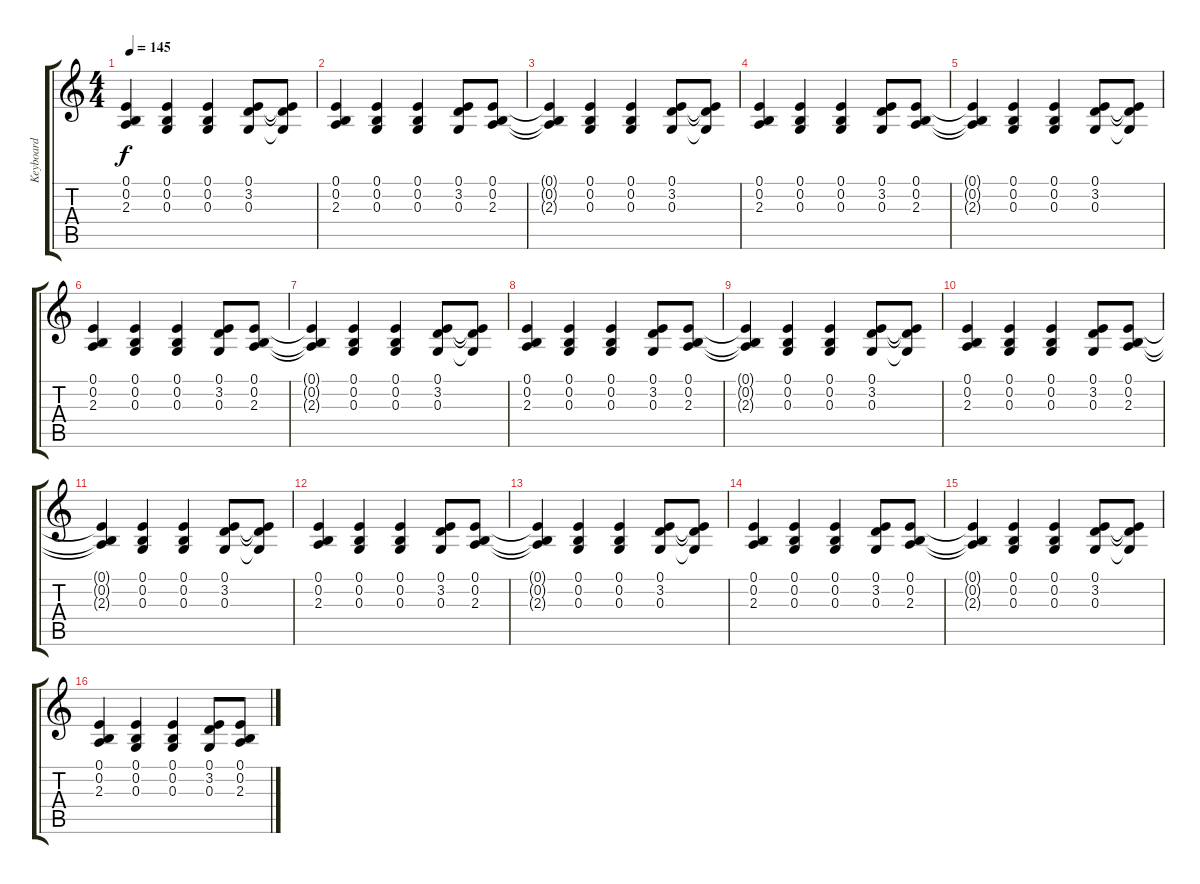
\track ("Keyboard" "Keyboard") {instrument accordion}
\staff {score tabs}
\tuning (E4 B3 G3 D3 A2 E2) {hide}
\ts (4 4)
\tempo 145
\clef g2
\ks c
(0.1{t} 0.2{t} 2.3{t}).4{dy f} (0.1 0.2 0.3).4 (0.1 0.2 0.3).4 (0.1 3.2 0.3).8 (0.1{t} 3.2{t} 0.3{t}).8 |
(0.1 0.2 2.3).4 (0.1 0.2 0.3).4 (0.1 0.2 0.3).4 (0.1 3.2 0.3).8 (0.1 0.2 2.3).8 |
(0.1{t} 0.2{t} 2.3{t}).4 (0.1 0.2 0.3).4 (0.1 0.2 0.3).4 (0.1 3.2 0.3).8 (0.1{t} 3.2{t} 0.3{t}).8 |
(0.1 0.2 2.3).4 (0.1 0.2 0.3).4 (0.1 0.2 0.3).4 (0.1 3.2 0.3).8 (0.1 0.2 2.3).8 |
(0.1{t} 0.2{t} 2.3{t}).4 (0.1 0.2 0.3).4 (0.1 0.2 0.3).4 (0.1 3.2 0.3).8 (0.1{t} 3.2{t} 0.3{t}).8 |
(0.1 0.2 2.3).4 (0.1 0.2 0.3).4 (0.1 0.2 0.3).4 (0.1 3.2 0.3).8 (0.1 0.2 2.3).8 |
(0.1{t} 0.2{t} 2.3{t}).4 (0.1 0.2 0.3).4 (0.1 0.2 0.3).4 (0.1 3.2 0.3).8 (0.1{t} 3.2{t} 0.3{t}).8 |
(0.1 0.2 2.3).4 (0.1 0.2 0.3).4 (0.1 0.2 0.3).4 (0.1 3.2 0.3).8 (0.1 0.2 2.3).8 |
(0.1{t} 0.2{t} 2.3{t}).4 (0.1 0.2 0.3).4 (0.1 0.2 0.3).4 (0.1 3.2 0.3).8 (0.1{t} 3.2{t} 0.3{t}).8 |
(0.1 0.2 2.3).4 (0.1 0.2 0.3).4 (0.1 0.2 0.3).4 (0.1 3.2 0.3).8 (0.1 0.2 2.3).8 |
(0.1{t} 0.2{t} 2.3{t}).4 (0.1 0.2 0.3).4 (0.1 0.2 0.3).4 (0.1 3.2 0.3).8 (0.1{t} 3.2{t} 0.3{t}).8 |
(0.1 0.2 2.3).4 (0.1 0.2 0.3).4 (0.1 0.2 0.3).4 (0.1 3.2 0.3).8 (0.1 0.2 2.3).8 |
(0.1{t} 0.2{t} 2.3{t}).4 (0.1 0.2 0.3).4 (0.1 0.2 0.3).4 (0.1 3.2 0.3).8 (0.1{t} 3.2{t} 0.3{t}).8 |
(0.1 0.2 2.3).4 (0.1 0.2 0.3).4 (0.1 0.2 0.3).4 (0.1 3.2 0.3).8 (0.1 0.2 2.3).8 |
(0.1{t} 0.2{t} 2.3{t}).4 (0.1 0.2 0.3).4 (0.1 0.2 0.3).4 (0.1 3.2 0.3).8 (0.1{t} 3.2{t} 0.3{t}).8 |
(0.1 0.2 2.3).4 (0.1 0.2 0.3).4 (0.1 0.2 0.3).4 (0.1 3.2 0.3).8 (0.1 0.2 2.3).8
